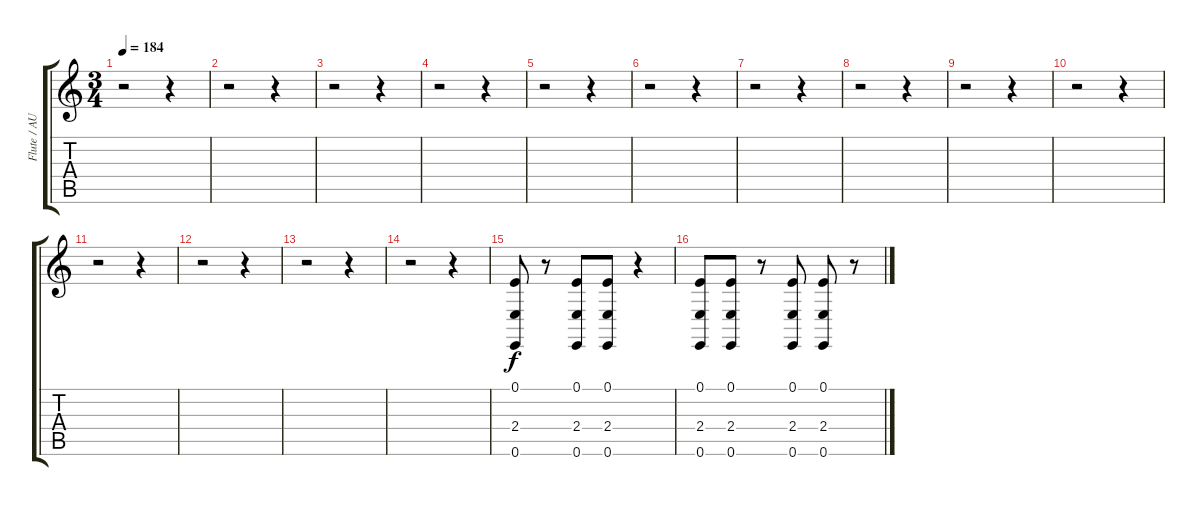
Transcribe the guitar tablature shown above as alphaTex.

\track ("Flute / AUX" "Flute / AU") {instrument flute}
\staff {score tabs}
\tuning (E4 B3 G3 D3 A2 E2) {hide}
\ts (3 4)
\tempo 184
\clef g2
\ks c
r.2{dy f} r.4 |
r.2 r.4 |
r.2 r.4 |
r.2 r.4 |
r.2 r.4 |
r.2 r.4 |
r.2 r.4 |
r.2 r.4 |
r.2 r.4 |
r.2 r.4 |
r.2 r.4 |
r.2 r.4 |
r.2 r.4 |
r.2 r.4 |
(0.1 2.4 0.6).8{volume 11 instrument acousticgrandpiano} r.8 (0.1 2.4 0.6).8 (0.1 2.4 0.6).8 r.4 |
(0.1 2.4 0.6).8 (0.1 2.4 0.6).8 r.8 (0.1 2.4 0.6).8 (0.1 2.4 0.6).8 r.8
